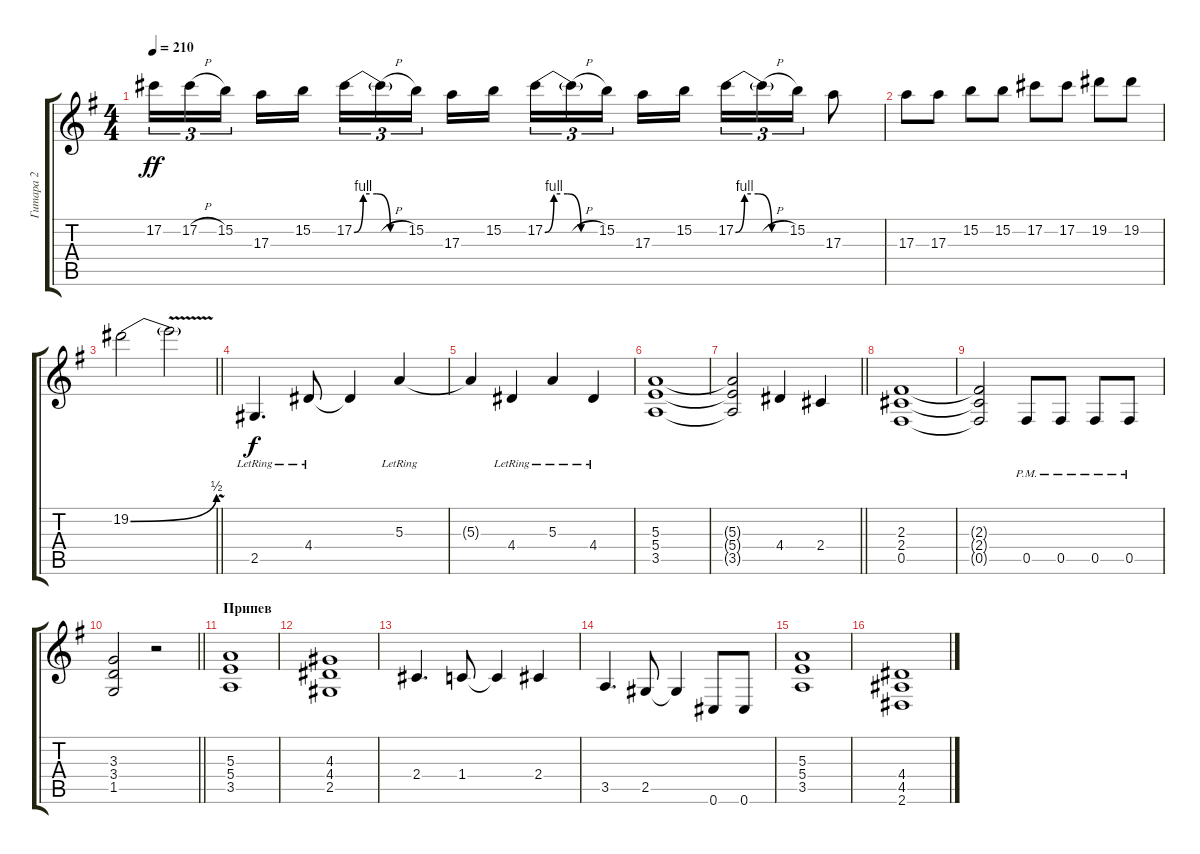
\track ("Гитара 2" "Гитара 2") {instrument distortionguitar}
\staff {score tabs}
\tuning (Db4 Ab3 E3 B2 Gb2 Db2) {hide}
\ts (4 4)
\tempo 210
\clef g2
\ks g
17.2{t}.16{tu (3 2) dy ff} 17.2{h}.16{tu (3 2)} 15.2.16{tu (3 2) beam splitsecondary} 17.3.16 15.2.16 17.2{be (custom 0 0 10 4 25 4 40 0 60 0)}.16{tu (3 2)} 17.2{h t}.16{tu (3 2)} 15.2.16{tu (3 2) beam splitsecondary} 17.3.16 15.2.16 17.2{be (custom 0 0 10 4 25 4 40 0 60 0)}.16{tu (3 2)} 17.2{h t}.16{tu (3 2)} 15.2.16{tu (3 2) beam splitsecondary} 17.3.16 15.2.16 17.2{be (custom 0 0 10 4 25 4 40 0 60 0)}.16{tu (3 2)} 17.2{h t}.16{tu (3 2)} 15.2.16{tu (3 2)} 17.3.8 |
17.3.8 17.3.8 15.2.8 15.2.8 17.2.8 17.2.8 19.2.8 19.2.8 |
\barLineRight lightlight
19.2{be (bend 0 0 60 2)}.2 19.2{v t}.2 |
\section ("" "")
2.5{lr}.4{d dy f} 4.4{lr}.8 4.4{t}.4 5.3{lr}.4 |
5.3{t}.4 4.4{lr}.4 5.3{lr}.4 4.4{lr}.4 |
(5.3 5.4 3.5).1 |
\barLineRight lightlight
(5.3{t} 5.4{t} 3.5{t}).2 4.4.4 2.4.4 |
(2.3 2.4 0.5).1 |
(2.3{t} 2.4{t} 0.5{t}).2 0.5{pm}.8 0.5{pm}.8 0.5{pm}.8 0.5{pm}.8 |
\barLineRight lightlight
(3.3 3.4 1.5).2 r.2 |
\section ("" "Припев")
(5.3 5.4 3.5).1 |
(4.3 4.4 2.5).1 |
2.4.4{d} 1.4.8 1.4{t}.4 2.4.4 |
3.5.4{d} 2.5.8 2.5{t}.4 0.6.8 0.6.8 |
(5.3 5.4 3.5).1 |
(4.4 4.5 2.6).1
